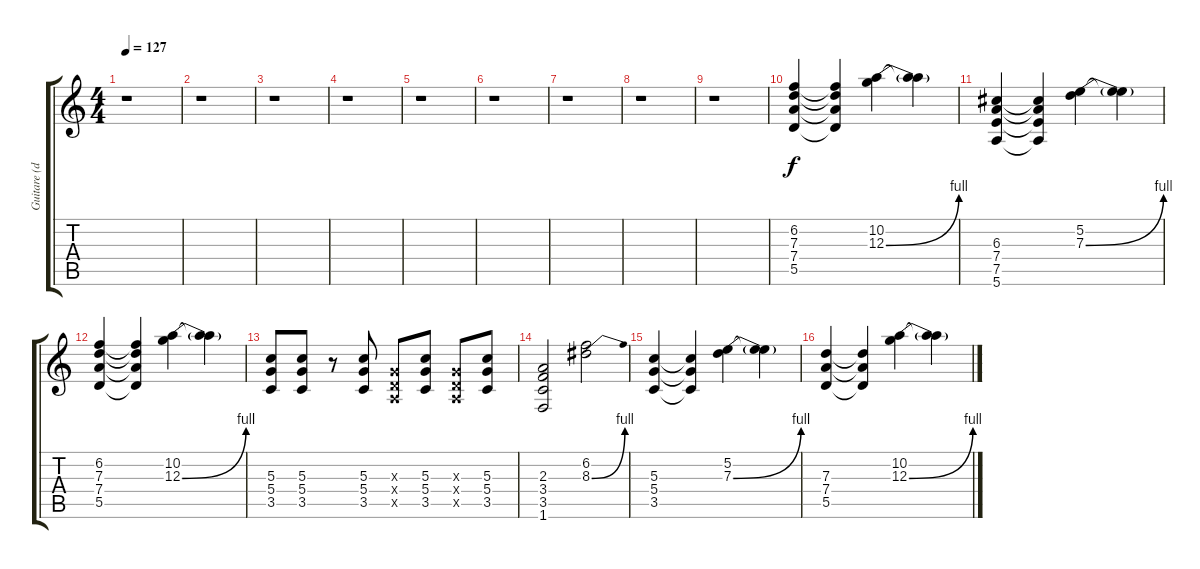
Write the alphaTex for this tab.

\track ("Guitare (distortion) droite" "Guitare (d") {instrument distortionguitar}
\staff {score tabs}
\tuning (E4 B3 G3 D3 A2 E2) {hide}
\ts (4 4)
\tempo 127
\clef g2
\ks c
r.1{dy f} |
r.1 |
r.1 |
r.1 |
r.1 |
r.1 |
r.1 |
r.1 |
r.1 |
(6.2 7.3 7.4 5.5).4 (6.2{t} 7.3{t} 7.4{t} 5.5{t}).4 (10.2 12.3{be (bend 0 0 60 4)}).4 (10.2{t} 12.3{t}).4 |
(6.3 7.4 7.5 5.6).4 (6.3{t} 7.4{t} 7.5{t} 5.6{t}).4 (5.2 7.3{be (bend 0 0 60 4)}).4 (5.2{t} 7.3{t}).4 |
(6.2 7.3 7.4 5.5).4 (6.2{t} 7.3{t} 7.4{t} 5.5{t}).4 (10.2 12.3{be (bend 0 0 60 4)}).4 (10.2{t} 12.3{t}).4 |
(5.3 5.4 3.5).8 (5.3 5.4 3.5).8 r.8 (5.3 5.4 3.5).8 (0.3{x} 0.4{x} 0.5{x}).8 (5.3 5.4 3.5).8 (0.3{x} 0.4{x} 0.5{x}).8 (5.3 5.4 3.5).8 |
(2.3 3.4 3.5 1.6).2 (6.2 8.3{be (bend 0 0 60 4)}).2 |
(5.3 5.4 3.5).4 (5.3{t} 5.4{t} 3.5{t}).4 (5.2 7.3{be (bend 0 0 60 4)}).4 (5.2{t} 7.3{t}).4 |
(7.3 7.4 5.5).4 (7.3{t} 7.4{t} 5.5{t}).4 (10.2 12.3{be (bend 0 0 60 4)}).4 (10.2{t} 12.3{t}).4
